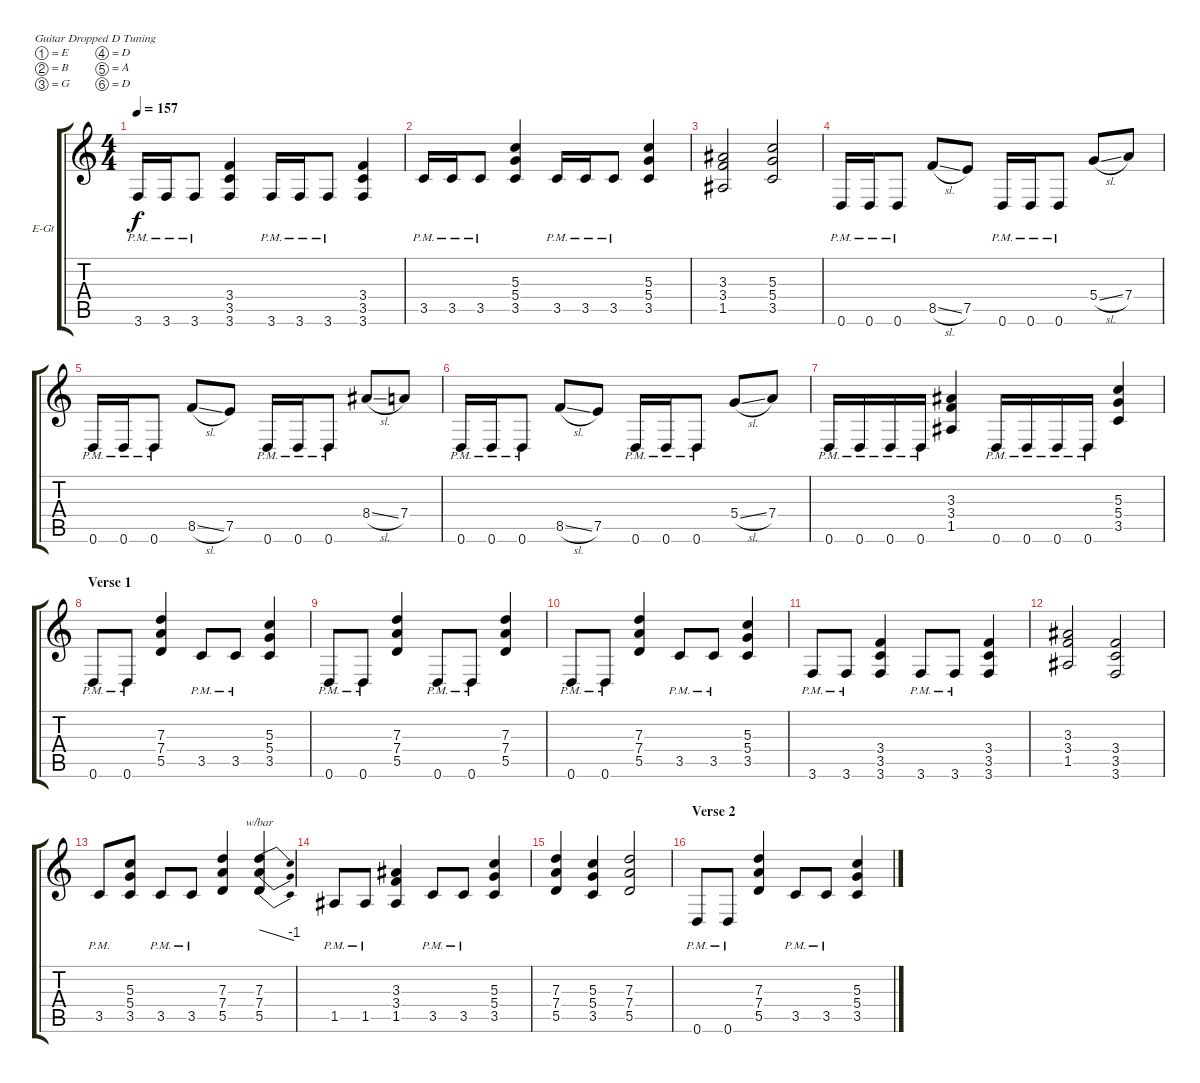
\defaultSystemsLayout 4
\bracketExtendMode groupsimilarinstruments
\firstSystemTrackNameOrientation horizontal
\otherSystemsTrackNameOrientation horizontal
\track ("Gtr2 Rhythm - Erza" "E-Gt") {instrument distortionguitar}
\staff {score tabs}
\tuning (E4 B3 G3 D3 A2 D2)
\ts (4 4)
\tempo 157
\clef g2
\ks c
3.6{pm}.16{dy f} 3.6{pm}.16 3.6{pm}.8 (3.6 3.5 3.4).4 3.6{pm}.16 3.6{pm}.16 3.6{pm}.8 (3.6 3.5 3.4).4 |
3.5{pm}.16 3.5{pm}.16 3.5{pm}.8 (3.5 5.4 5.3).4 3.5{pm}.16 3.5{pm}.16 3.5{pm}.8 (5.4 3.5 5.3).4 |
(1.5 3.4 3.3).2 (5.3 5.4 3.5).2 |
0.6{pm}.16 0.6{pm}.16 0.6{pm}.8 8.5{sl}.8 7.5.8 0.6{pm}.16 0.6{pm}.16 0.6{pm}.8 5.4{sl}.8 7.4.8 |
0.6{pm}.16 0.6{pm}.16 0.6{pm}.8 8.5{sl}.8 7.5.8 0.6{pm}.16 0.6{pm}.16 0.6{pm}.8 8.4{sl}.8 7.4.8 |
0.6{pm}.16 0.6{pm}.16 0.6{pm}.8 8.5{sl}.8 7.5.8 0.6{pm}.16 0.6{pm}.16 0.6{pm}.8 5.4{sl}.8 7.4.8 |
0.6{pm}.16 0.6{pm}.16 0.6{pm}.16 0.6{pm}.16 (1.5 3.4 3.3).4 0.6{pm}.16 0.6{pm}.16 0.6{pm}.16 0.6{pm}.16 (3.5 5.4 5.3).4 |
\section ("" "Verse 1")
0.6{pm}.8 0.6{pm}.8 (5.5 7.4 7.3).4 3.5{pm}.8 3.5{pm}.8 (3.5 5.4 5.3).4 |
0.6{pm}.8 0.6{pm}.8 (5.5 7.4 7.3).4 0.6{pm}.8 0.6{pm}.8 (5.5 7.4 7.3).4 |
0.6{pm}.8 0.6{pm}.8 (5.5 7.4 7.3).4 3.5{pm}.8 3.5{pm}.8 (3.5 5.4 5.3).4 |
3.6{pm}.8 3.6{pm}.8 (3.6 3.5 3.4).4 3.6{pm}.8 3.6{pm}.8 (3.6 3.5 3.4).4 |
(1.5 3.4 3.3).2 (3.6 3.5 3.4).2 |
3.5{pm}.8 (3.5 5.4 5.3).8 3.5{pm}.8 3.5{pm}.8 (5.5 7.4 7.3).4 (7.3 7.4 5.5).4{tbe (dive default 0 0 45 -4)} |
1.5{pm}.8 1.5{pm}.8 (1.5 3.4 3.3).4 3.5{pm}.8 3.5{pm}.8 (3.5 5.4 5.3).4 |
(5.5 7.4 7.3).4 (3.5 5.4 5.3).4 (7.3 7.4 5.5).2 |
\section ("" "Verse 2")
0.6{pm}.8 0.6{pm}.8 (5.5 7.4 7.3).4 3.5{pm}.8 3.5{pm}.8 (3.5 5.4 5.3).4
